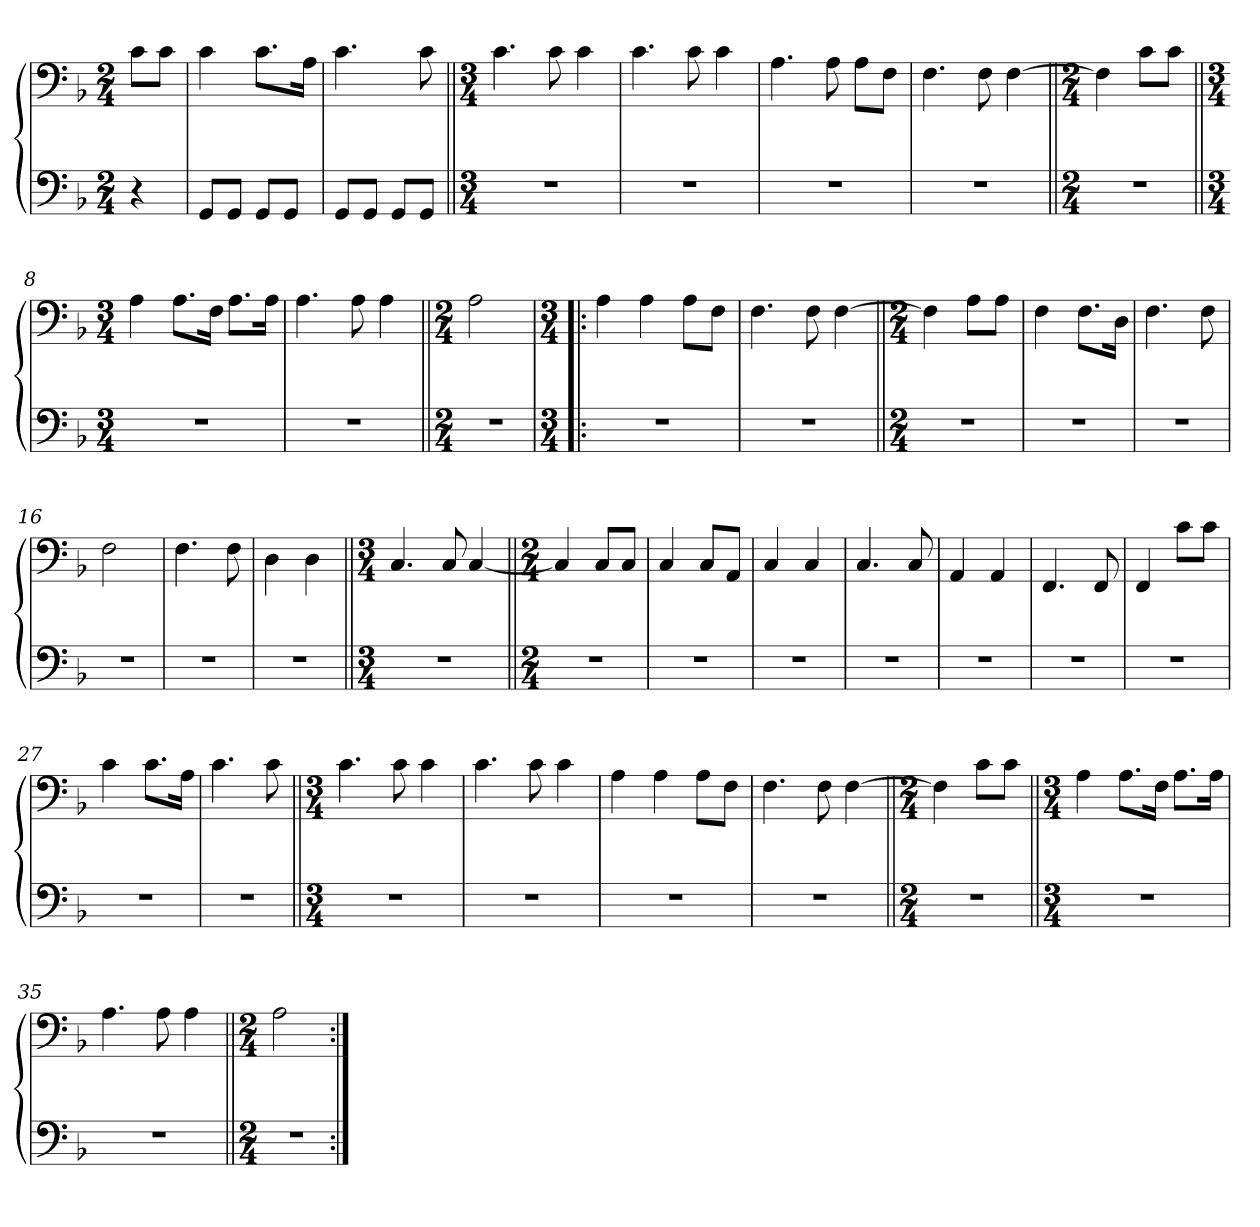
**kern	**kern
*part1	*part1
*staff2	*staff1
*clefF4	*clefF4
*k[b-]	*k[b-]
*M2/4	*M2/4
=	=
4r	8c\L
.	8c\J
=1	=1
8GG/L	4c\
8GG/J	.
8GG/L	8.c\L
8GG/J	.
.	16A\Jk
=2	=2
8GG/L	4.c\
8GG/J	.
8GG/L	.
8GG/J	8c\
=3||	=3||
*M3/4	*M3/4
2.r	4.c\
.	8c\
.	4c\
=4	=4
2.r	4.c\
.	8c\
.	4c\
=5	=5
2.r	4.A\
.	8A\
.	8A\L
.	8F\J
=6	=6
2.r	4.F\
.	8F\
.	[4F\
=7||	=7||
*M2/4	*M2/4
2r	4F\]
.	8c\L
.	8c\J
=8||	=8||
*M3/4	*M3/4
2.r	4A\
.	8.A\L
.	16F\Jk
.	8.A\L
.	16A\Jk
=9	=9
2.r	4.A\
.	8A\
.	4A\
=10||	=10||
*M2/4	*M2/4
2r	2A\
=11!|:	=11!|:
*M3/4	*M3/4
2.r	4A\
.	4A\
.	8A\L
.	8F\J
=12	=12
2.r	4.F\
.	8F\
.	[4F\
=13||	=13||
*M2/4	*M2/4
2r	4F\]
.	8A\L
.	8A\J
=14	=14
2r	4F\
.	8.F\L
.	16D\Jk
=15	=15
2r	4.F\
.	8F\
=16	=16
2r	2F\
=17	=17
2r	4.F\
.	8F\
=18	=18
2r	4D\
.	4D\
=19||	=19||
*M3/4	*M3/4
2.r	4.C/
.	8C/
.	[4C/
=20||	=20||
*M2/4	*M2/4
2r	4C/]
.	8C/L
.	8C/J
=21	=21
2r	4C/
.	8C/L
.	8AA/J
=22	=22
2r	4C/
.	4C/
=23	=23
2r	4.C/
.	8C/
=24	=24
2r	4AA/
.	4AA/
=25	=25
2r	4.FF/
.	8FF/
=26	=26
2r	4FF/
.	8c\L
.	8c\J
=27	=27
2r	4c\
.	8.c\L
.	16A\Jk
=28	=28
2r	4.c\
.	8c\
=29||	=29||
*M3/4	*M3/4
2.r	4.c\
.	8c\
.	4c\
=30	=30
2.r	4.c\
.	8c\
.	4c\
=31	=31
2.r	4A\
.	4A\
.	8A\L
.	8F\J
=32	=32
2.r	4.F\
.	8F\
.	[4F\
=33||	=33||
*M2/4	*M2/4
2r	4F\]
.	8c\L
.	8c\J
=34||	=34||
*M3/4	*M3/4
2.r	4A\
.	8.A\L
.	16F\Jk
.	8.A\L
.	16A\Jk
=35	=35
2.r	4.A\
.	8A\
.	4A\
=36||	=36||
*M2/4	*M2/4
2r	2A\
=:|!	=:|!
*-	*-
